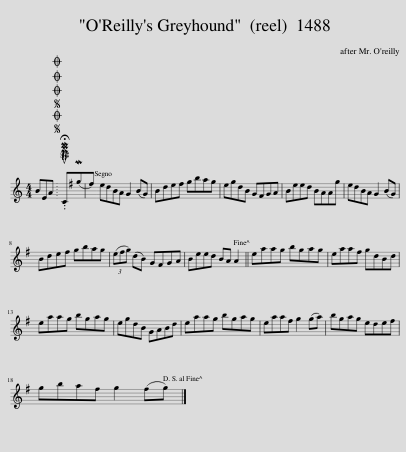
X:1
L:1/8
M:4/4
I:linebreak $
K:C
V:1 treble
V:1
 BEA |SOSOOO .!fermata!PMTuC(Mg^f) | edBA G2 (BG) | Bde^f gbag | egdB G^FGA | %5
 Beed BAAg | edBA G2 (BG) |$ Bde^f gbag | (3(e^fg) (dB) G^FGA | Beed BA A2 || %10
 eaag bgag | eaa^f gdBd |$ eaag bgag | egdB GABd | eaag bgag | %15
 eaa^f g2 (ga) | bgag ede^f |$ gba^f g2 (fg) |] %18
